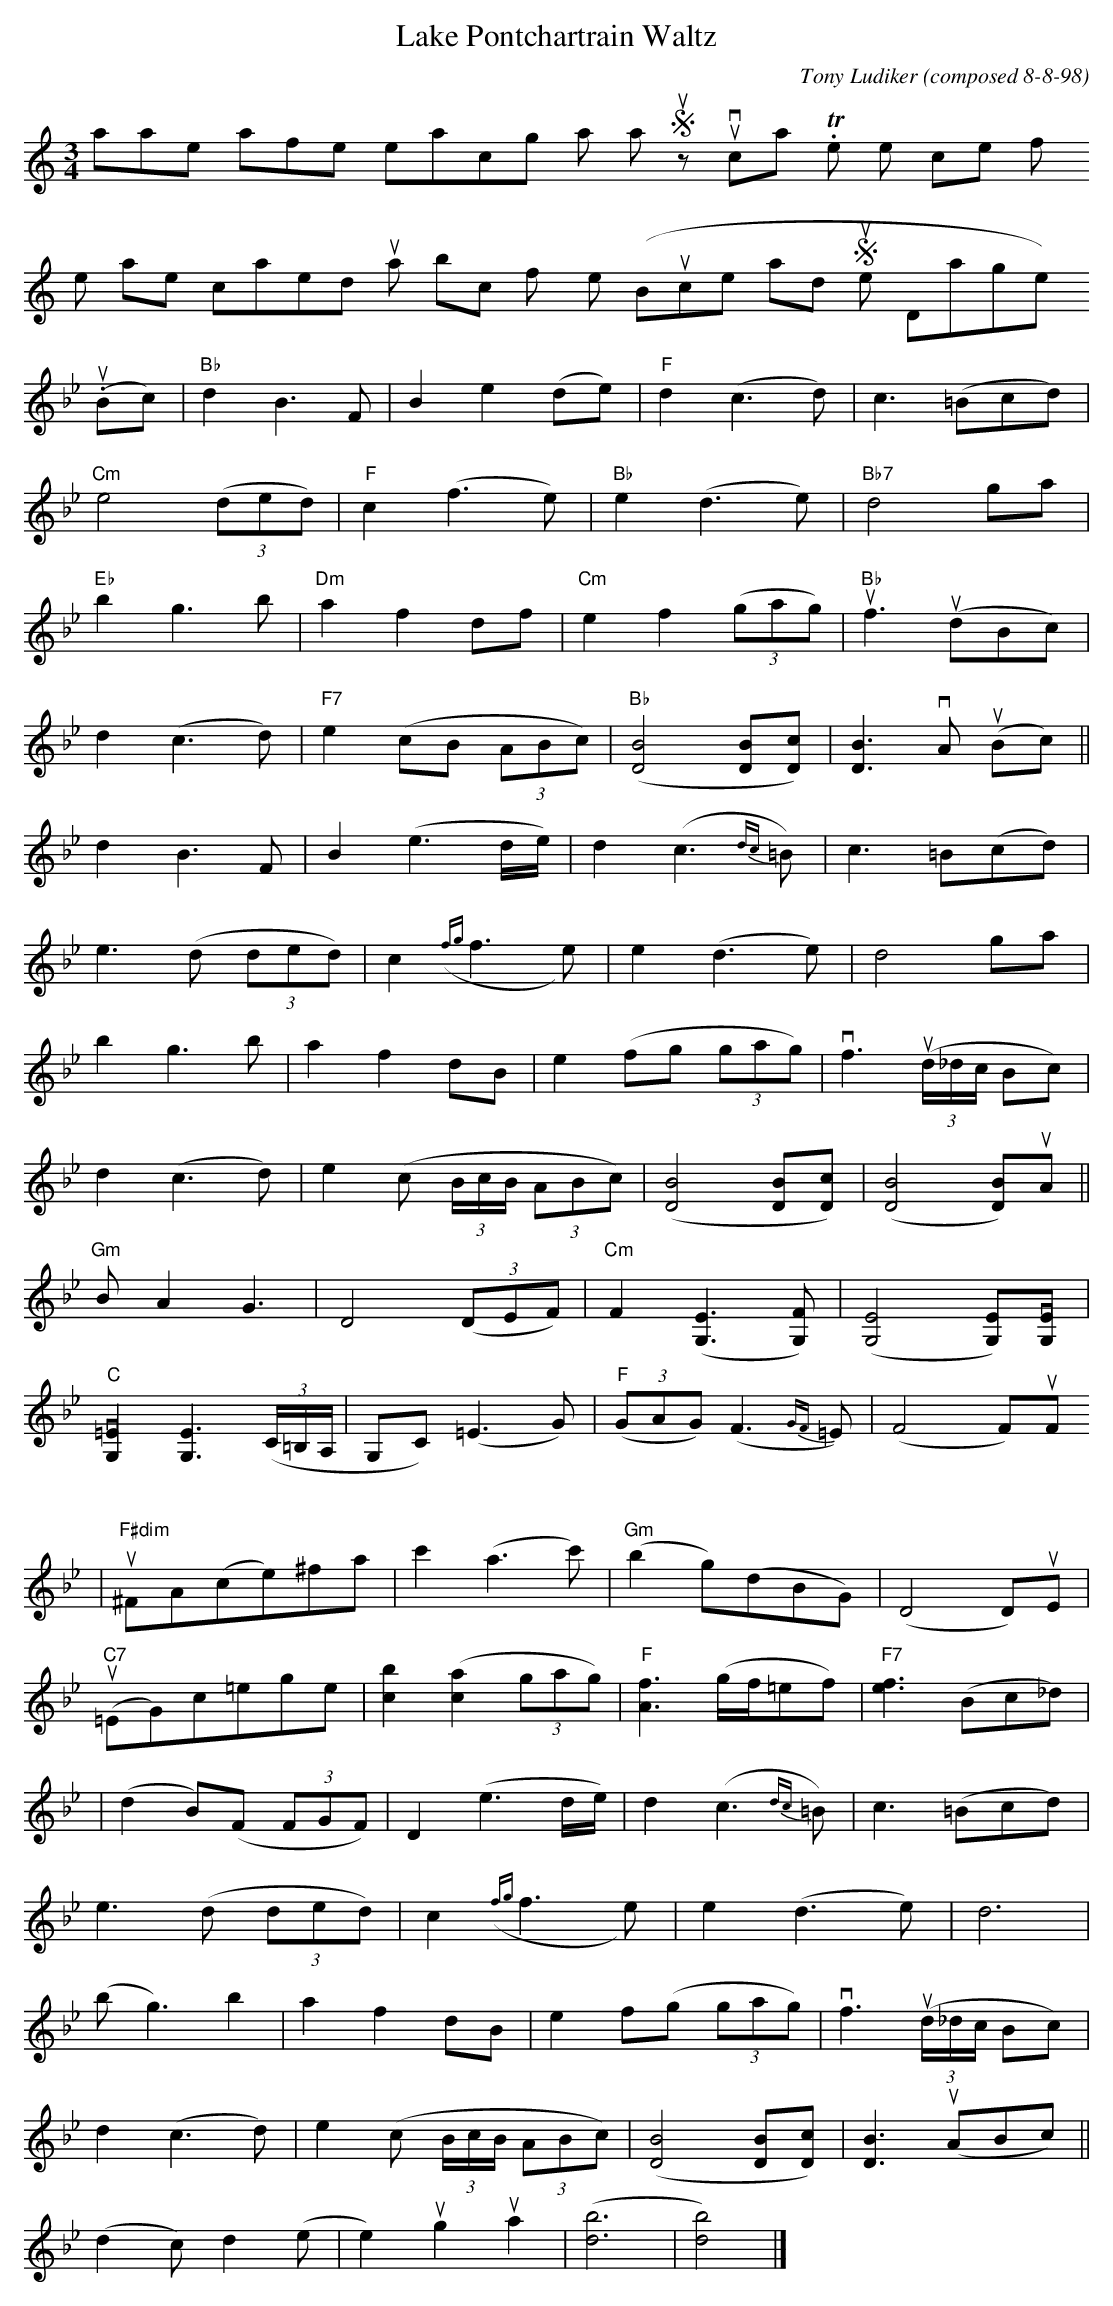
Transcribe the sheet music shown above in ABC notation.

X:1
T:Lake Pontchartrain Waltz
M:3/4
L:1/8
C:Tony Ludiker (composed 8-8-98)
K:C
airplane after teaching at a Suzuki violin camp. The title comes from th
e
lake located just a block from my hosts' home (Bruce and Sue Daigrepont)
.
K:Bb
u(Bc)|"Bb"d2B3F|B2e2(de)|"F"d2(c3d)|c3(=Bcd)|
"Cm"e4((3ded)|"F"c2(f3e)|"Bb"e2(d3e)|"Bb7"d4ga|
"Eb"b2g3b|"Dm"a2f2df|"Cm"e2f2((3gag)|"Bb"uf3 (udBc)|
d2(c3d)|"F7"e2(cB (3ABc)|"Bb"([B4D4][BD][cD])|[B3D3]vA u(Bc)||
d2B3F|B2(e3d/e/)|d2(c3{dc} =B)|c3=B(cd)|
e3(d (3ded)|c2({fg}f3e)|e2(d3e)|d4ga|
b2g3b|a2f2dB|e2(fg (3gag)|vf3 ((3ud/_d/c/ Bc)|
d2(c3d)|e2(c (3B/c/B/ (3ABc)|([B4D4][BD][cD])|([B4D4][BD])uA||
"Gm"BA2G3|D4((3DEF)|"Cm"F2([E3G,3][FG,])|([E4G,4][EG,])[vEG,]|
"C"[v=E2G,2][E3G,3]((3C/=B,/A,/|G,C)(=E3G)|"F"((3GAG)(F3{GF} =E)|(F4F)uF
|
"F#dim"u^FA(ce)^fa|c'2(a3c')|"Gm"(b2g)(dBG)|(D4D)uE|
"C7"(u=EG)c=ege|[b2c2]([a2c2](3gag)|"F"[f3A3](g/f/=ef)|"F7"[e3f3](Bc_d)|
|
(d2B)(F (3FGF)|D2(e3d/e/)|d2(c3{dc} =B)|c3(=Bcd)|
e3(d (3ded)|c2({fg}f3e)|e2(d3e)|d6|
(bg3)b2|a2f2dB|e2f(g (3gag)|vf3 ((3ud/_d/c/ Bc)|
d2(c3d)|e2(c (3B/c/B/ (3ABc)|([B4D4][BD][cD])|[B3D3](uABc)||
(d2c)d2(e|e2)ug2ua2|([b6d6]|[b4d4])|]
